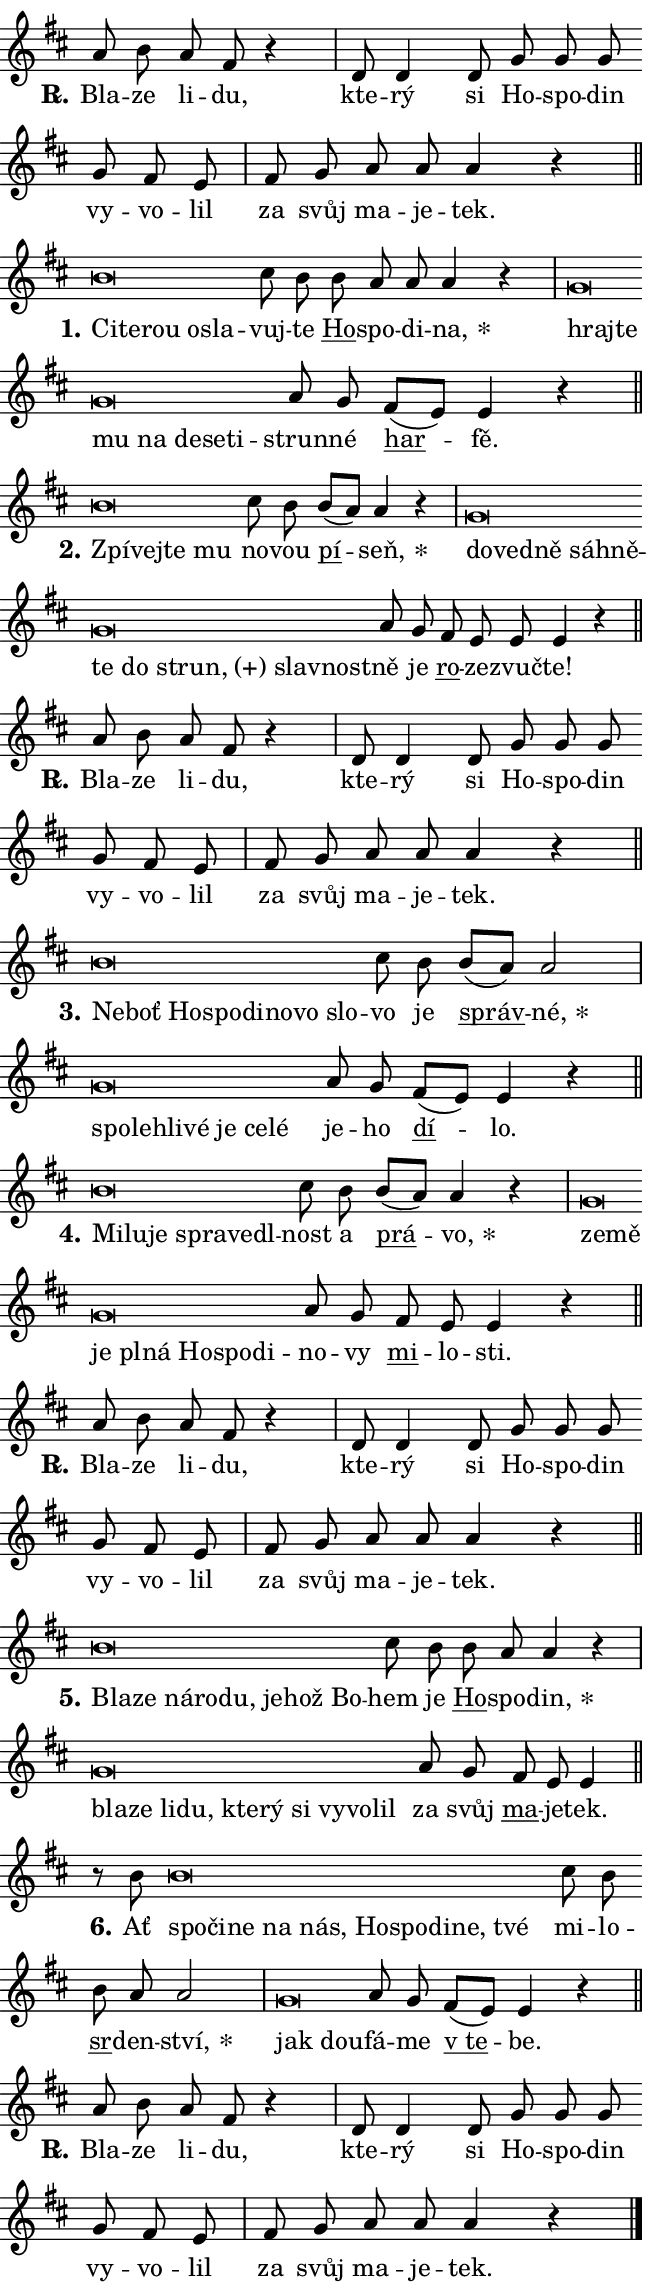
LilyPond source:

\version "2.24.0"
\header { tagline = "" }
\paper {
  indent = 0\cm
  top-margin = 0\cm
  right-margin = 0.13\cm % to fit lyric hyphens
  bottom-margin = 0\cm
  left-margin = 0\cm
  paper-width = 11\cm
  page-breaking = #ly:one-page-breaking
  system-system-spacing.basic-distance = #11
  score-system-spacing.basic-distance = #11
  ragged-last = ##f
}


%% Author: Thomas Morley
%% https://lists.gnu.org/archive/html/lilypond-user/2020-05/msg00002.html
#(define (line-position grob)
"Returns position of @var[grob} in current system:
   @code{'start}, if at first time-step
   @code{'end}, if at last time-step
   @code{'middle} otherwise
"
  (let* ((col (ly:item-get-column grob))
         (ln (ly:grob-object col 'left-neighbor))
         (rn (ly:grob-object col 'right-neighbor))
         (col-to-check-left (if (ly:grob? ln) ln col))
         (col-to-check-right (if (ly:grob? rn) rn col))
         (break-dir-left
           (and
             (ly:grob-property col-to-check-left 'non-musical #f)
             (ly:item-break-dir col-to-check-left)))
         (break-dir-right
           (and
             (ly:grob-property col-to-check-right 'non-musical #f)
             (ly:item-break-dir col-to-check-right))))
        (cond ((eqv? 1 break-dir-left) 'start)
              ((eqv? -1 break-dir-right) 'end)
              (else 'middle))))

#(define (tranparent-at-line-position vctor)
  (lambda (grob)
  "Relying on @code{line-position} select the relevant enry from @var{vctor}.
Used to determine transparency,"
    (case (line-position grob)
      ((end) (not (vector-ref vctor 0)))
      ((middle) (not (vector-ref vctor 1)))
      ((start) (not (vector-ref vctor 2))))))

noteHeadBreakVisibility =
#(define-music-function (break-visibility)(vector?)
"Makes @code{NoteHead}s transparent relying on @var{break-visibility}"
#{
  \override NoteHead.transparent =
    #(tranparent-at-line-position break-visibility)
#})

#(define delete-ledgers-for-transparent-note-heads
  (lambda (grob)
    "Reads whether a @code{NoteHead} is transparent.
If so this @code{NoteHead} is removed from @code{'note-heads} from
@var{grob}, which is supposed to be @code{LedgerLineSpanner}.
As a result ledgers are not printed for this @code{NoteHead}"
    (let* ((nhds-array (ly:grob-object grob 'note-heads))
           (nhds-list
             (if (ly:grob-array? nhds-array)
                 (ly:grob-array->list nhds-array)
                 '()))
           ;; Relies on the transparent-property being done before
           ;; Staff.LedgerLineSpanner.after-line-breaking is executed.
           ;; This is fragile ...
           (to-keep
             (remove
               (lambda (nhd)
                 (ly:grob-property nhd 'transparent #f))
               nhds-list)))
      ;; TODO find a better method to iterate over grob-arrays, similiar
      ;; to filter/remove etc for lists
      ;; For now rebuilt from scratch
      (set! (ly:grob-object grob 'note-heads)  '())
      (for-each
        (lambda (nhd)
          (ly:pointer-group-interface::add-grob grob 'note-heads nhd))
        to-keep))))

squashNotes = {
  \override NoteHead.X-extent = #'(-0.2 . 0.2)
  \override NoteHead.Y-extent = #'(-0.75 . 0)
  \override NoteHead.stencil =
    #(lambda (grob)
       (let ((pos (ly:grob-property grob 'staff-position)))
         (begin
           (if (< pos -7) (display "ERROR: Lower brevis then expected\n") (display ""))
           (if (<= pos -6) ly:text-interface::print ly:note-head::print))))
}
unSquashNotes = {
  \revert NoteHead.X-extent
  \revert NoteHead.Y-extent
  \revert NoteHead.stencil
}

hideNotes = \noteHeadBreakVisibility #begin-of-line-visible
unHideNotes = \noteHeadBreakVisibility #all-visible

% work-around for resetting accidentals
% https://lilypond.org/doc/v2.23/Documentation/notation/displaying-rhythms#unmetered-music
cadenzaMeasure = {
  \cadenzaOff
  \partial 1024 s1024
  \cadenzaOn
}

#(define-markup-command (accent layout props text) (markup?)
  "Underline accented syllable"
  (interpret-markup layout props
    #{\markup \override #'(offset . 4.3) \underline { #text }#}))

responsum = \markup \concat {
  "R" \hspace #-1.05 \path #0.1 #'((moveto 0 0.07) (lineto 0.9 0.8)) \hspace #0.05 "."
}

spaceSize = #0.6828661417322834 % exact space size for TeX Gyre Schola

\layout {
  \context {
    \Staff
    \remove "Time_signature_engraver"
    \override LedgerLineSpanner.after-line-breaking = #delete-ledgers-for-transparent-note-heads
  }
  \context {
    \Lyrics {
      \override LyricSpace.minimum-distance = \spaceSize
      \override LyricText.font-name = #"TeX Gyre Schola"
      \override LyricText.font-size = 1
      \override StanzaNumber.font-name = #"TeX Gyre Schola Bold"
      \override StanzaNumber.font-size = 1
    }
  }
  \context {
    \Score 
    \override NoteHead.text =
      #(lambda (grob) 
        (let ((pos (ly:grob-property grob 'staff-position)))
          #{\markup {
            \combine
              \halign #-0.55 \raise #(if (= pos -6) 0 0.5) \override #'(thickness . 2) \draw-line #'(3.2 . 0)
              \musicglyph "noteheads.sM1"
          }#}))
  }
}

% magnetic-lyrics.ily
%
%   written by
%     Jean Abou Samra <jean@abou-samra.fr>
%     Werner Lemberg <wl@gnu.org>
%
%   adapted by
%     Jiri Hon <jiri.hon@gmail.com>
%
% Version 2022-Apr-15

% https://www.mail-archive.com/lilypond-user@gnu.org/msg149350.html

#(define (Left_hyphen_pointer_engraver context)
   "Collect syllable-hyphen-syllable occurrences in lyrics and store
them in properties.  This engraver only looks to the left.  For
example, if the lyrics input is @code{foo -- bar}, it does the
following.

@itemize @bullet
@item
Set the @code{text} property of the @code{LyricHyphen} grob between
@q{foo} and @q{bar} to @code{foo}.

@item
Set the @code{left-hyphen} property of the @code{LyricText} grob with
text @q{foo} to the @code{LyricHyphen} grob between @q{foo} and
@q{bar}.
@end itemize

Use this auxiliary engraver in combination with the
@code{lyric-@/text::@/apply-@/magnetic-@/offset!} hook."
   (let ((hyphen #f)
         (text #f))
     (make-engraver
      (acknowledgers
       ((lyric-syllable-interface engraver grob source-engraver)
        (set! text grob)))
      (end-acknowledgers
       ((lyric-hyphen-interface engraver grob source-engraver)
        ;(when (not (grob::has-interface grob 'lyric-space-interface))
          (set! hyphen grob)));)
      ((stop-translation-timestep engraver)
       (when (and text hyphen)
         (ly:grob-set-object! text 'left-hyphen hyphen))
       (set! text #f)
       (set! hyphen #f)))))

#(define (lyric-text::apply-magnetic-offset! grob)
   "If the space between two syllables is less than the value in
property @code{LyricText@/.details@/.squash-threshold}, move the right
syllable to the left so that it gets concatenated with the left
syllable.

Use this function as a hook for
@code{LyricText@/.after-@/line-@/breaking} if the
@code{Left_@/hyphen_@/pointer_@/engraver} is active."
   (let ((hyphen (ly:grob-object grob 'left-hyphen #f)))
     (when hyphen
       (let ((left-text (ly:spanner-bound hyphen LEFT)))
         (when (grob::has-interface left-text 'lyric-syllable-interface)
           (let* ((common (ly:grob-common-refpoint grob left-text X))
                  (this-x-ext (ly:grob-extent grob common X))
                  (left-x-ext
                   (begin
                     ;; Trigger magnetism for left-text.
                     (ly:grob-property left-text 'after-line-breaking)
                     (ly:grob-extent left-text common X)))
                  ;; `delta` is the gap width between two syllables.
                  (delta (- (interval-start this-x-ext)
                            (interval-end left-x-ext)))
                  (details (ly:grob-property grob 'details))
                  (threshold (assoc-get 'squash-threshold details 0.2)))
             (when (< delta threshold)
               (let* (;; We have to manipulate the input text so that
                      ;; ligatures crossing syllable boundaries are not
                      ;; disabled.  For languages based on the Latin
                      ;; script this is essentially a beautification.
                      ;; However, for non-Western scripts it can be a
                      ;; necessity.
                      (lt (ly:grob-property left-text 'text))
                      (rt (ly:grob-property grob 'text))
                      (is-space (grob::has-interface hyphen 'lyric-space-interface))
                      (space (if is-space " " ""))
                      (extra-delta (if is-space spaceSize 0))
                      ;; Append new syllable.
                      (ltrt-space (if (and (string? lt) (string? rt))
                                (string-append lt space rt)
                                (make-concat-markup (list lt space rt))))
                      ;; Right-align `ltrt` to the right side.
                      (ltrt-space-markup (grob-interpret-markup
                               grob
                               (make-translate-markup
                                (cons (interval-length this-x-ext) 0)
                                (make-right-align-markup ltrt-space)))))
                 (begin
                   ;; Don't print `left-text`.
                   (ly:grob-set-property! left-text 'stencil #f)
                   ;; Set text and stencil (which holds all collected
                   ;; syllables so far) and shift it to the left.
                   (ly:grob-set-property! grob 'text ltrt-space)
                   (ly:grob-set-property! grob 'stencil ltrt-space-markup)
                   (ly:grob-translate-axis! grob (- (- delta extra-delta)) X))))))))))


#(define (lyric-hyphen::displace-bounds-first grob)
   ;; Make very sure this callback isn't triggered too early.
   (let ((left (ly:spanner-bound grob LEFT))
         (right (ly:spanner-bound grob RIGHT)))
     (ly:grob-property left 'after-line-breaking)
     (ly:grob-property right 'after-line-breaking)
     (ly:lyric-hyphen::print grob)))

squashThreshold = #0.4

\layout {
  \context {
    \Lyrics
    \consists #Left_hyphen_pointer_engraver
    \override LyricText.after-line-breaking =
      #lyric-text::apply-magnetic-offset!
    \override LyricHyphen.stencil = #lyric-hyphen::displace-bounds-first
    \override LyricText.details.squash-threshold = \squashThreshold
    \override LyricHyphen.minimum-distance = 0
    \override LyricHyphen.minimum-length = \squashThreshold
  }
}

squashText = \override LyricText.details.squash-threshold = 9999
unSquashText = \override LyricText.details.squash-threshold = \squashThreshold

leftText = \override LyricText.self-alignment-X = #LEFT
unLeftText = \revert LyricText.self-alignment-X

starOffset = #(lambda (grob) 
                (let ((x_offset (ly:self-alignment-interface::aligned-on-x-parent grob)))
                  (if (= x_offset 0) 0 (+ x_offset 1.2))))

star = #(define-music-function (syllable)(string?)
"Append star separator at the end of a syllable"
#{
  \once \override LyricText.X-offset = #starOffset
  \lyricmode { \markup {
    #syllable
    \override #'((font-name . "TeX Gyre Schola Bold")) \hspace #0.2 \lower #0.65 \larger "*"
  } }
#})

starAccent = #(define-music-function (syllable)(string?)
"Append star separator at the end of a syllable and make accent"
#{
  \once \override LyricText.X-offset = #starOffset
  \lyricmode { \markup {
    \accent #syllable
    \override #'((font-name . "TeX Gyre Schola Bold")) \hspace #0.2 \lower #0.65 \larger "*"
  } }
#})

breath = #(define-music-function (syllable)(string?)
"Append breathing indicator at the end of a syllable"
#{
  \lyricmode { \markup { #syllable "+" } }
#})

optionalBreath = #(define-music-function (syllable)(string?)
"Append optional breathing indicator at the end of a syllable"
#{
  \lyricmode { \markup { #syllable "(+)" } }
#})


\score {
    <<
        \new Voice = "melody" { \cadenzaOn \key d \major \relative { a'8 b a fis r4 \cadenzaMeasure \bar "|" d8 d4 d8 \bar "" g g g \bar "" g fis e \cadenzaMeasure \bar "|" fis g a a a4 r \cadenzaMeasure \bar "||" \break } }
        \new Lyrics \lyricsto "melody" { \lyricmode { \set stanza = \responsum
Bla -- ze li -- du, kte -- rý si Ho -- spo -- din vy -- vo -- lil za svůj ma -- je -- tek. } }
    >>
    \layout {}
}

\score {
    <<
        \new Voice = "melody" { \cadenzaOn \key d \major \relative { \squashNotes b'\breve*1/16 \hideNotes \breve*1/16 \bar "" \breve*1/16 \bar "" \breve*1/16 \breve*1/16 \bar "" \unHideNotes \unSquashNotes cis8 b \bar "" b a a a4 r \cadenzaMeasure \bar "|" \squashNotes g\breve*1/16 \hideNotes \breve*1/16 \bar "" \breve*1/16 \bar "" \breve*1/16 \bar "" \breve*1/16 \bar "" \breve*1/16 \breve*1/16 \bar "" \unHideNotes \unSquashNotes a8 g \bar "" fis[( e)] e4 r \cadenzaMeasure \bar "||" \break } }
        \new Lyrics \lyricsto "melody" { \lyricmode { \set stanza = "1."
\leftText Ci -- \squashText te -- rou o -- sla -- \unLeftText \unSquashText vuj -- te \markup \accent Ho -- spo -- di -- \star na, \leftText hraj -- \squashText te mu na de -- se -- ti -- \unLeftText \unSquashText strun -- né \markup \accent har -- fě. } }
    >>
    \layout {}
}

\score {
    <<
        \new Voice = "melody" { \cadenzaOn \key d \major \relative { \squashNotes b'\breve*1/16 \hideNotes \breve*1/16 \bar "" \breve*1/16 \breve*1/16 \bar "" \unHideNotes \unSquashNotes cis8 b \bar "" b[( a)] a4 r \cadenzaMeasure \bar "|" \squashNotes g\breve*1/16 \hideNotes \breve*1/16 \bar "" \breve*1/16 \bar "" \breve*1/16 \bar "" \breve*1/16 \bar "" \breve*1/16 \bar "" \breve*1/16 \bar "" \breve*1/16 \bar "" \breve*1/16 \breve*1/16 \bar "" \unHideNotes \unSquashNotes a8 g \bar "" fis e e e4 r \cadenzaMeasure \bar "||" \break } }
        \new Lyrics \lyricsto "melody" { \lyricmode { \set stanza = "2."
\leftText Zpí -- \squashText vej -- te mu \unLeftText \unSquashText no -- vou \markup \accent pí -- \star seň, \leftText do -- \squashText ved -- ně sáh -- ně -- te do \optionalBreath strun, slav -- nost -- \unLeftText \unSquashText ně je \markup \accent ro -- ze -- zvuč -- te! } }
    >>
    \layout {}
}

\score {
    <<
        \new Voice = "melody" { \cadenzaOn \key d \major \relative { a'8 b a fis r4 \cadenzaMeasure \bar "|" d8 d4 d8 \bar "" g g g \bar "" g fis e \cadenzaMeasure \bar "|" fis g a a a4 r \cadenzaMeasure \bar "||" \break } }
        \new Lyrics \lyricsto "melody" { \lyricmode { \set stanza = \responsum
Bla -- ze li -- du, kte -- rý si Ho -- spo -- din vy -- vo -- lil za svůj ma -- je -- tek. } }
    >>
    \layout {}
}

\score {
    <<
        \new Voice = "melody" { \cadenzaOn \key d \major \relative { \squashNotes b'\breve*1/16 \hideNotes \breve*1/16 \bar "" \breve*1/16 \bar "" \breve*1/16 \bar "" \breve*1/16 \bar "" \breve*1/16 \bar "" \breve*1/16 \breve*1/16 \bar "" \unHideNotes \unSquashNotes cis8 b \bar "" b[( a)] a2 \cadenzaMeasure \bar "|" \squashNotes g\breve*1/16 \hideNotes \breve*1/16 \bar "" \breve*1/16 \bar "" \breve*1/16 \bar "" \breve*1/16 \bar "" \breve*1/16 \breve*1/16 \bar "" \unHideNotes \unSquashNotes a8 g \bar "" fis[( e)] e4 r \cadenzaMeasure \bar "||" \break } }
        \new Lyrics \lyricsto "melody" { \lyricmode { \set stanza = "3."
\leftText Ne -- \squashText boť Ho -- spo -- di -- no -- vo slo -- \unLeftText \unSquashText vo je \markup \accent správ -- \star né, \leftText spo -- \squashText leh -- li -- vé je ce -- lé \unLeftText \unSquashText je -- ho \markup \accent dí -- lo. } }
    >>
    \layout {}
}

\score {
    <<
        \new Voice = "melody" { \cadenzaOn \key d \major \relative { \squashNotes b'\breve*1/16 \hideNotes \breve*1/16 \bar "" \breve*1/16 \bar "" \breve*1/16 \bar "" \breve*1/16 \breve*1/16 \bar "" \unHideNotes \unSquashNotes cis8 b \bar "" b[( a)] a4 r \cadenzaMeasure \bar "|" \squashNotes g\breve*1/16 \hideNotes \breve*1/16 \bar "" \breve*1/16 \bar "" \breve*1/16 \bar "" \breve*1/16 \bar "" \breve*1/16 \bar "" \breve*1/16 \breve*1/16 \bar "" \unHideNotes \unSquashNotes a8 g \bar "" fis e e4 r \cadenzaMeasure \bar "||" \break } }
        \new Lyrics \lyricsto "melody" { \lyricmode { \set stanza = "4."
\leftText Mi -- \squashText lu -- je spra -- ve -- dl -- \unLeftText \unSquashText nost a \markup \accent prá -- \star vo, \leftText ze -- \squashText mě je pl -- ná Ho -- spo -- di -- \unLeftText \unSquashText no -- vy \markup \accent mi -- lo -- sti. } }
    >>
    \layout {}
}

\score {
    <<
        \new Voice = "melody" { \cadenzaOn \key d \major \relative { a'8 b a fis r4 \cadenzaMeasure \bar "|" d8 d4 d8 \bar "" g g g \bar "" g fis e \cadenzaMeasure \bar "|" fis g a a a4 r \cadenzaMeasure \bar "||" \break } }
        \new Lyrics \lyricsto "melody" { \lyricmode { \set stanza = \responsum
Bla -- ze li -- du, kte -- rý si Ho -- spo -- din vy -- vo -- lil za svůj ma -- je -- tek. } }
    >>
    \layout {}
}

\score {
    <<
        \new Voice = "melody" { \cadenzaOn \key d \major \relative { \squashNotes b'\breve*1/16 \hideNotes \breve*1/16 \bar "" \breve*1/16 \bar "" \breve*1/16 \bar "" \breve*1/16 \bar "" \breve*1/16 \bar "" \breve*1/16 \breve*1/16 \bar "" \unHideNotes \unSquashNotes cis8 b \bar "" b a a4 r \cadenzaMeasure \bar "|" \squashNotes g\breve*1/16 \hideNotes \breve*1/16 \bar "" \breve*1/16 \bar "" \breve*1/16 \bar "" \breve*1/16 \bar "" \breve*1/16 \bar "" \breve*1/16 \bar "" \breve*1/16 \bar "" \breve*1/16 \breve*1/16 \bar "" \unHideNotes \unSquashNotes a8 g \bar "" fis e e4 \cadenzaMeasure \bar "||" \break } }
        \new Lyrics \lyricsto "melody" { \lyricmode { \set stanza = "5."
\leftText Bla -- \squashText ze ná -- ro -- du, je -- hož Bo -- \unLeftText \unSquashText hem je \markup \accent Ho -- spo -- \star din, \leftText bla -- \squashText ze li -- du, kte -- rý si vy -- vo -- lil \unLeftText \unSquashText za svůj \markup \accent ma -- je -- tek. } }
    >>
    \layout {}
}

\score {
    <<
        \new Voice = "melody" { \cadenzaOn \key d \major \relative { r8 b'8 \squashNotes b\breve*1/16 \hideNotes \breve*1/16 \bar "" \breve*1/16 \bar "" \breve*1/16 \bar "" \breve*1/16 \bar "" \breve*1/16 \bar "" \breve*1/16 \bar "" \breve*1/16 \bar "" \breve*1/16 \breve*1/16 \bar "" \unHideNotes \unSquashNotes cis8 b \bar "" b a a2 \cadenzaMeasure \bar "|" \squashNotes g\breve*1/16 \hideNotes \breve*1/16 \bar "" \unHideNotes \unSquashNotes a8 g \bar "" fis[( e)] e4 r \cadenzaMeasure \bar "||" \break } }
        \new Lyrics \lyricsto "melody" { \lyricmode { \set stanza = "6."
Ať \leftText spo -- \squashText či -- ne na nás, Ho -- spo -- di -- ne, tvé \unLeftText \unSquashText mi -- lo -- \markup \accent sr -- den -- \star ství, \leftText jak \squashText dou -- \unLeftText \unSquashText fá -- me \markup \accent "v te" -- be. } }
    >>
    \layout {}
}

\score {
    <<
        \new Voice = "melody" { \cadenzaOn \key d \major \relative { a'8 b a fis r4 \cadenzaMeasure \bar "|" d8 d4 d8 \bar "" g g g \bar "" g fis e \cadenzaMeasure \bar "|" fis g a a a4 r \cadenzaMeasure \bar "||" \break } \bar "|." }
        \new Lyrics \lyricsto "melody" { \lyricmode { \set stanza = \responsum
Bla -- ze li -- du, kte -- rý si Ho -- spo -- din vy -- vo -- lil za svůj ma -- je -- tek. } }
    >>
    \layout {}
}
